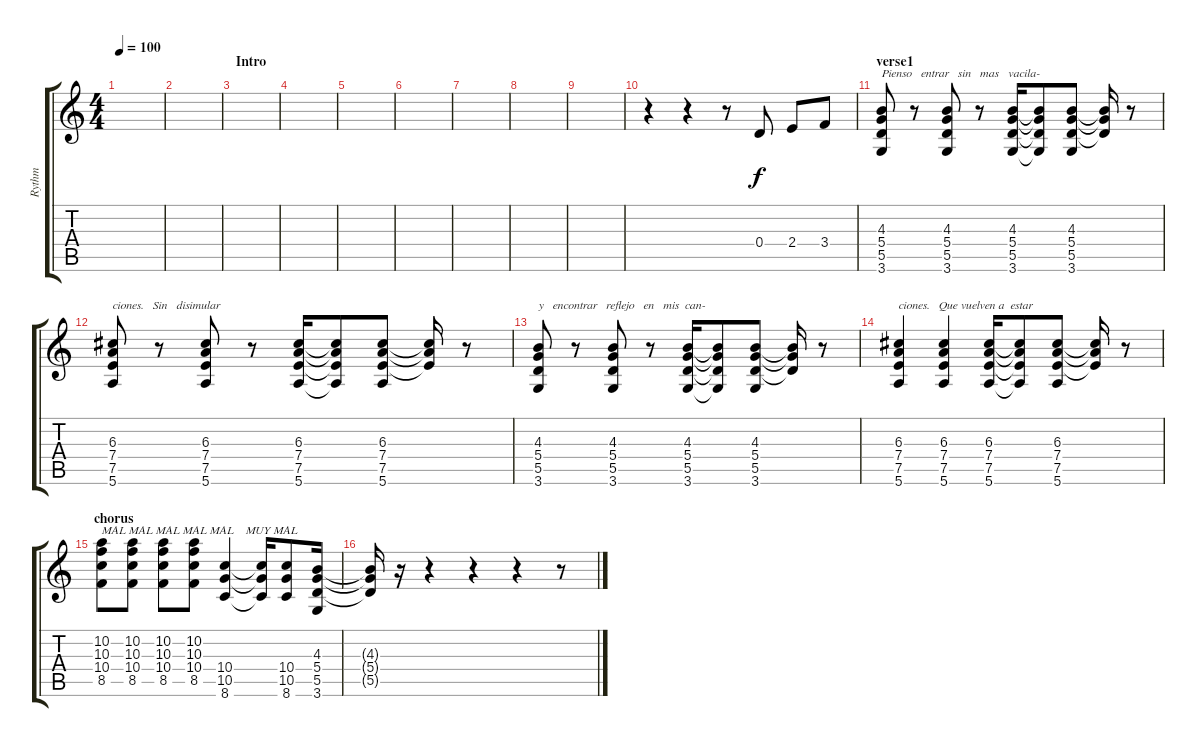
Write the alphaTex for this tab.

\track ("Rythm" "Rythm") {instrument overdrivenguitar}
\staff {score tabs}
\tuning (E4 B3 G3 D3 A2 E2) {hide}
\ts (4 4)
\tempo 100
\clef g2
\ks c
|
|
\section ("" "Intro")
|
|
|
|
|
|
|
r.4 r.4 r.8 0.4.8 2.4.8 3.4.8 |
\section ("" "verse1")
(4.3 5.4 5.5 3.6).8{txt "Pienso   entrar   sin   mas   vacila-"} r.8 (4.3 5.4 5.5 3.6).8 r.8 (4.3 5.4 5.5 3.6).16 (4.3{t} 5.4{t} 5.5{t} 3.6{t}).8 (4.3 5.4 5.5 3.6).8 (4.3{t} 5.4{t} 5.5{t}).16 r.8 |
(6.3 7.4 7.5 5.6).8{txt "ciones.   Sin   disimular"} r.8 (6.3 7.4 7.5 5.6).8 r.8 (6.3 7.4 7.5 5.6).16 (6.3{t} 7.4{t} 7.5{t} 5.6{t}).8 (6.3 7.4 7.5 5.6).8 (6.3{t} 7.4{t} 7.5{t}).16 r.8 |
(4.3 5.4 5.5 3.6).8{txt "y   encontrar   reflejo   en   mis  can-"} r.8 (4.3 5.4 5.5 3.6).8 r.8 (4.3 5.4 5.5 3.6).16 (4.3{t} 5.4{t} 5.5{t} 3.6{t}).8 (4.3 5.4 5.5 3.6).8 (4.3{t} 5.4{t} 5.5{t}).16 r.8 |
(6.3 7.4 7.5 5.6).4{txt "ciones.   Que vuelven a  estar"} (6.3 7.4 7.5 5.6).4 (6.3 7.4 7.5 5.6).16 (6.3{t} 7.4{t} 7.5{t} 5.6{t}).8 (6.3 7.4 7.5 5.6).8 (6.3{t} 7.4{t} 7.5{t}).16 r.8 |
\section ("" "chorus")
(10.2 10.3 10.4 8.5).8{txt "MAL MAL MAL MAL MAL    MUY MAL"} (10.2 10.3 10.4 8.5).8 (10.2 10.3 10.4 8.5).8 (10.2 10.3 10.4 8.5).8 (10.4 10.5 8.6).4 (10.4{t} 10.5{t} 8.6{t}).16 (10.4 10.5 8.6).8 (4.3 5.4 5.5 3.6).16 |
(4.3{t} 5.4{t} 5.5{t}).16 r.16 r.4 r.4 r.4 r.8
